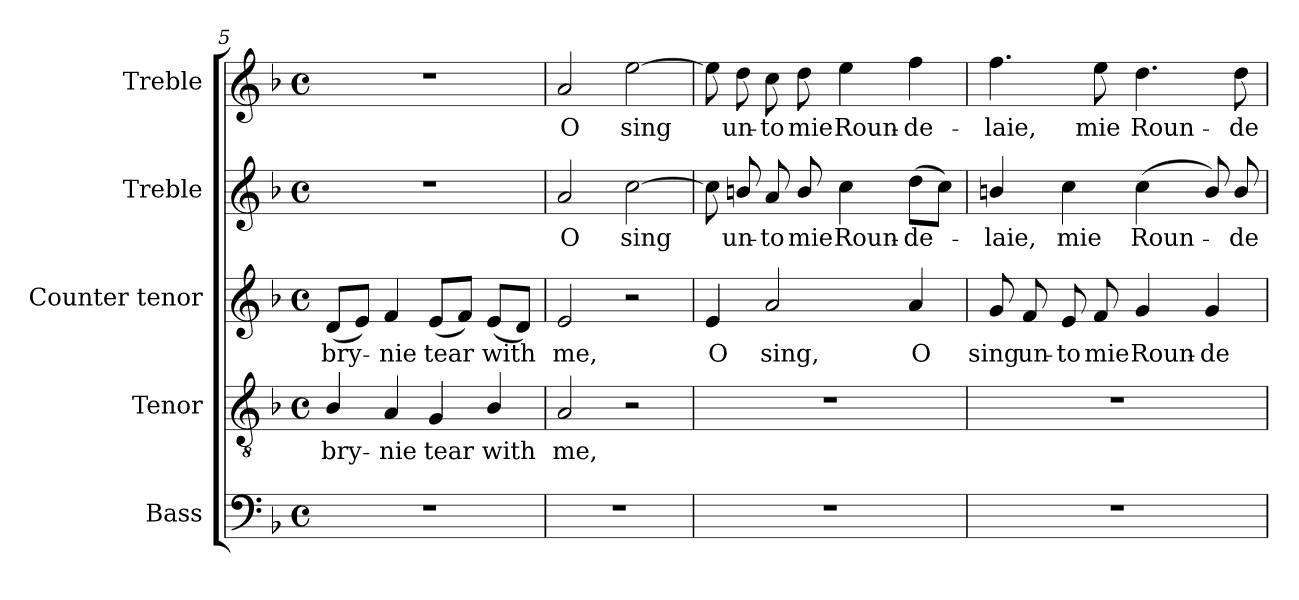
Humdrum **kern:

**kern	**kern	**text	**kern	**text	**kern	**text	**kern	**text
*part5	*part4	*part4	*part3	*part3	*part2	*part2	*part1	*part1
*staff5	*staff4	*staff4	*staff3	*staff3	*staff2	*staff2	*staff1	*staff1
*I"Bass	*I"Tenor	*	*I"Counter tenor	*	*I"Treble	*	*I"Treble	*
*I'B.	*I'T.	*	*	*	*	*	*	*
*clefF4	*clefGv2	*	*clefG2	*	*clefG2	*	*clefG2	*
*	*ITrd7c12	*	*	*	*	*	*	*
*k[b-]	*k[b-]	*	*k[b-]	*	*k[b-]	*	*k[b-]	*
*F:	*F:	*	*F:	*	*F:	*	*F:	*
*M4/4	*M4/4	*	*M4/4	*	*M4/4	*	*M4/4	*
*met(c)	*met(c)	*	*met(c)	*	*met(c)	*	*met(c)	*
=5	=5	=5	=5	=5	=5	=5	=5	=5
!	!	!LO:LY:b:color=#000000	!	!	!	!	!	!
!	!	!	!	!LO:LY:b:color=#000000	!	!	!	!
1r	4BB-i/	bry-	(8di/L	bry-	1r	.	1r	.
.	.	.	8ei/J)	.	.	.	.	.
!	!	!LO:LY:b:color=#000000	!	!	!	!	!	!
!	!	!	!	!LO:LY:b:color=#000000	!	!	!	!
.	4AAi/	-nie	4fi/	-nie	.	.	.	.
!	!	!LO:LY:b:color=#000000	!	!	!	!	!	!
!	!	!	!	!LO:LY:b:color=#000000	!	!	!	!
.	4GGi/	tear	(8ei/L	tear	.	.	.	.
.	.	.	8fi/J)	.	.	.	.	.
!	!	!LO:LY:b:color=#000000	!	!	!	!	!	!
!	!	!	!	!LO:LY:b:color=#000000	!	!	!	!
.	4BB-i/	with	(8ei/L	with	.	.	.	.
.	.	.	8di/J)	.	.	.	.	.
!!LO:LB:g=z
=6	=6	=6	=6	=6	=6	=6	=6	=6
!	!	!LO:LY:b:color=#000000	!	!	!	!	!	!
!	!	!	!	!LO:LY:b:color=#000000	!	!	!	!
!	!	!	!	!	!	!LO:LY:b:color=#000000	!	!
!	!	!	!	!	!	!	!	!LO:LY:b:color=#000000
1r	2AAi/	me,	2ei/	me,	2ai/	O	2ai/	O
!	!	!	!	!	!	!LO:LY:b:color=#000000	!	!
!	!	!	!	!	!	!	!	!LO:LY:b:color=#000000
.	2r	.	2r	.	[2cci\	sing	[2eei\	sing
=7	=7	=7	=7	=7	=7	=7	=7	=7
!	!	!	!	!LO:LY:b:color=#000000	!	!	!	!
1r	1r	.	4ei/	O	8cci\]	.	8eei\]	.
!	!	!	!	!	!	!LO:LY:b:color=#000000	!	!
!	!	!	!	!	!	!	!	!LO:LY:b:color=#000000
.	.	.	.	.	8bni/	un-	8ddi\	un-
!	!	!	!	!LO:LY:b:color=#000000	!	!	!	!
!	!	!	!	!	!	!LO:LY:b:color=#000000	!	!
!	!	!	!	!	!	!	!	!LO:LY:b:color=#000000
.	.	.	2ai/	sing,	8ai/	-to	8cci\	-to
!	!	!	!	!	!	!LO:LY:b:color=#000000	!	!
!	!	!	!	!	!	!	!	!LO:LY:b:color=#000000
.	.	.	.	.	8bi/	mie	8ddi\	mie
!	!	!	!	!	!	!LO:LY:b:color=#000000	!	!
!	!	!	!	!	!	!	!	!LO:LY:b:color=#000000
.	.	.	.	.	4cci\	Roun-	4eei\	Roun-
!	!	!	!	!LO:LY:b:color=#000000	!	!	!	!
!	!	!	!	!	!	!LO:LY:b:color=#000000	!	!
!	!	!	!	!	!	!	!	!LO:LY:b:color=#000000
.	.	.	4ai/	O	(8ddi\L	-de-	4ffi\	-de-
.	.	.	.	.	8cci\J)	.	.	.
=8	=8	=8	=8	=8	=8	=8	=8	=8
!	!	!	!	!LO:LY:b:color=#000000	!	!	!	!
!	!	!	!	!	!	!LO:LY:b:color=#000000	!	!
!	!	!	!	!	!	!	!	!LO:LY:b:color=#000000
1r	1r	.	8gi/	sing	4bni/	-laie,	4.ffi\	-laie,
!	!	!	!	!LO:LY:b:color=#000000	!	!	!	!
.	.	.	8fi/	un-	.	.	.	.
!	!	!	!	!LO:LY:b:color=#000000	!	!	!	!
!	!	!	!	!	!	!LO:LY:b:color=#000000	!	!
.	.	.	8ei/	-to	4cci\	mie	.	.
!	!	!	!	!LO:LY:b:color=#000000	!	!	!	!
!	!	!	!	!	!	!	!	!LO:LY:b:color=#000000
.	.	.	8fi/	mie	.	.	8eei\	mie
!	!	!	!	!LO:LY:b:color=#000000	!	!	!	!
!	!	!	!	!	!	!LO:LY:b:color=#000000	!	!
!	!	!	!	!	!	!	!	!LO:LY:b:color=#000000
.	.	.	4gi/	Roun-	(4cci\	Roun-	4.ddi\	Roun-
!	!	!	!	!LO:LY:b:color=#000000	!	!	!	!
.	.	.	4gi/	-de-	8bi/)	.	.	.
!	!	!	!	!	!	!LO:LY:b:color=#000000	!	!
!	!	!	!	!	!	!	!	!LO:LY:b:color=#000000
.	.	.	.	.	8bi/	-de-	8ddi\	-de-
=	=	=	=	=	=	=	=	=
*-	*-	*-	*-	*-	*-	*-	*-	*-
